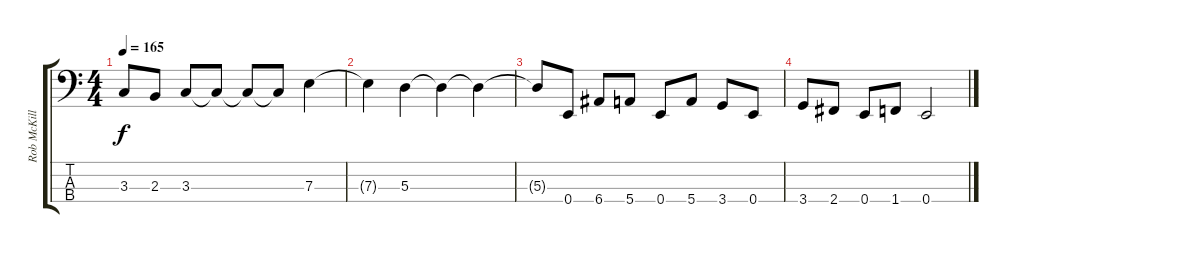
\track ("Rob McKillop" "Rob McKill") {instrument electricbasspick}
\staff {score tabs}
\tuning (G2 D2 A1 E1) {hide}
\ts (4 4)
\tempo 165
\clef f4
\ks c
3.3{t}.8{dy f} 2.3.8 3.3.8 3.3{t}.8 3.3{t}.8 3.3{t}.8 7.3.4 |
7.3{t}.4 5.3.4 5.3{t}.4 5.3{t}.4 |
5.3{t}.8 0.4.8 6.4.8 5.4.8 0.4.8 5.4.8 3.4.8 0.4.8 |
3.4.8 2.4.8 0.4.8 1.4.8 0.4.2
